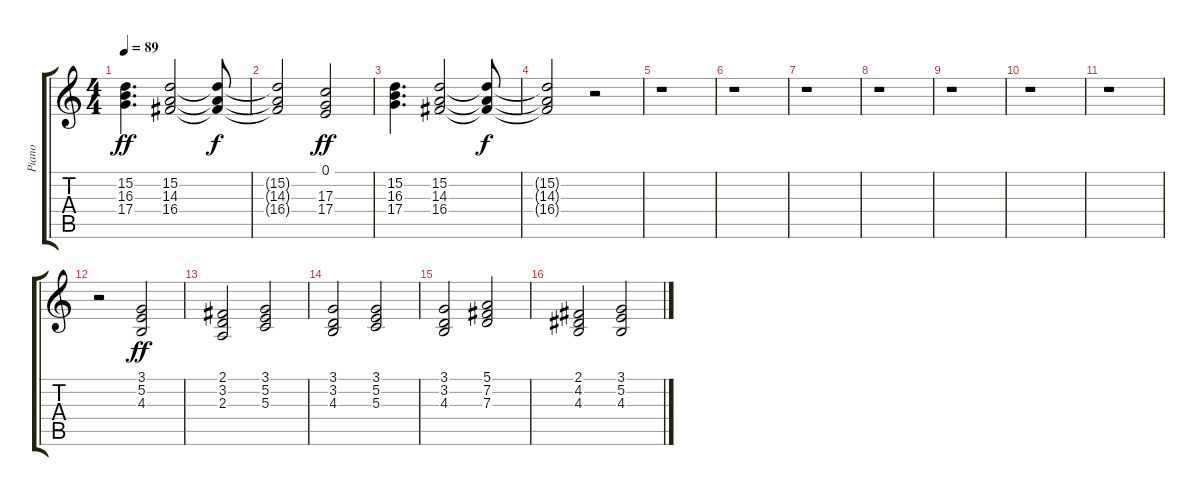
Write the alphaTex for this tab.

\track ("Piano" "Piano") {instrument brightacousticpiano}
\staff {score tabs}
\tuning (E4 B3 G3 D3 A2 E2) {hide}
\ts (4 4)
\tempo 89
\clef g2
\ks c
(15.2 16.3 17.4).4{d dy ff} (15.2 14.3 16.4).2 (15.2{t} 14.3{t} 16.4{t}).8{dy f} |
(15.2{t} 14.3{t} 16.4{t}).2 (0.1 17.3 17.4).2{dy ff} |
(15.2 16.3 17.4).4{d} (15.2 14.3 16.4).2 (15.2{t} 14.3{t} 16.4{t}).8{dy f} |
(15.2{t} 14.3{t} 16.4{t}).2 r.2 |
r.1 |
r.1 |
r.1 |
r.1 |
r.1 |
r.1 |
r.1 |
r.2 (3.1 5.2 4.3).2{dy ff} |
(2.1 3.2 2.3).2 (3.1 5.2 5.3).2 |
(3.1 3.2 4.3).2 (3.1 5.2 5.3).2 |
(3.1 3.2 4.3).2 (5.1 7.2 7.3).2 |
(2.1 4.2 4.3).2 (3.1 5.2 4.3).2
